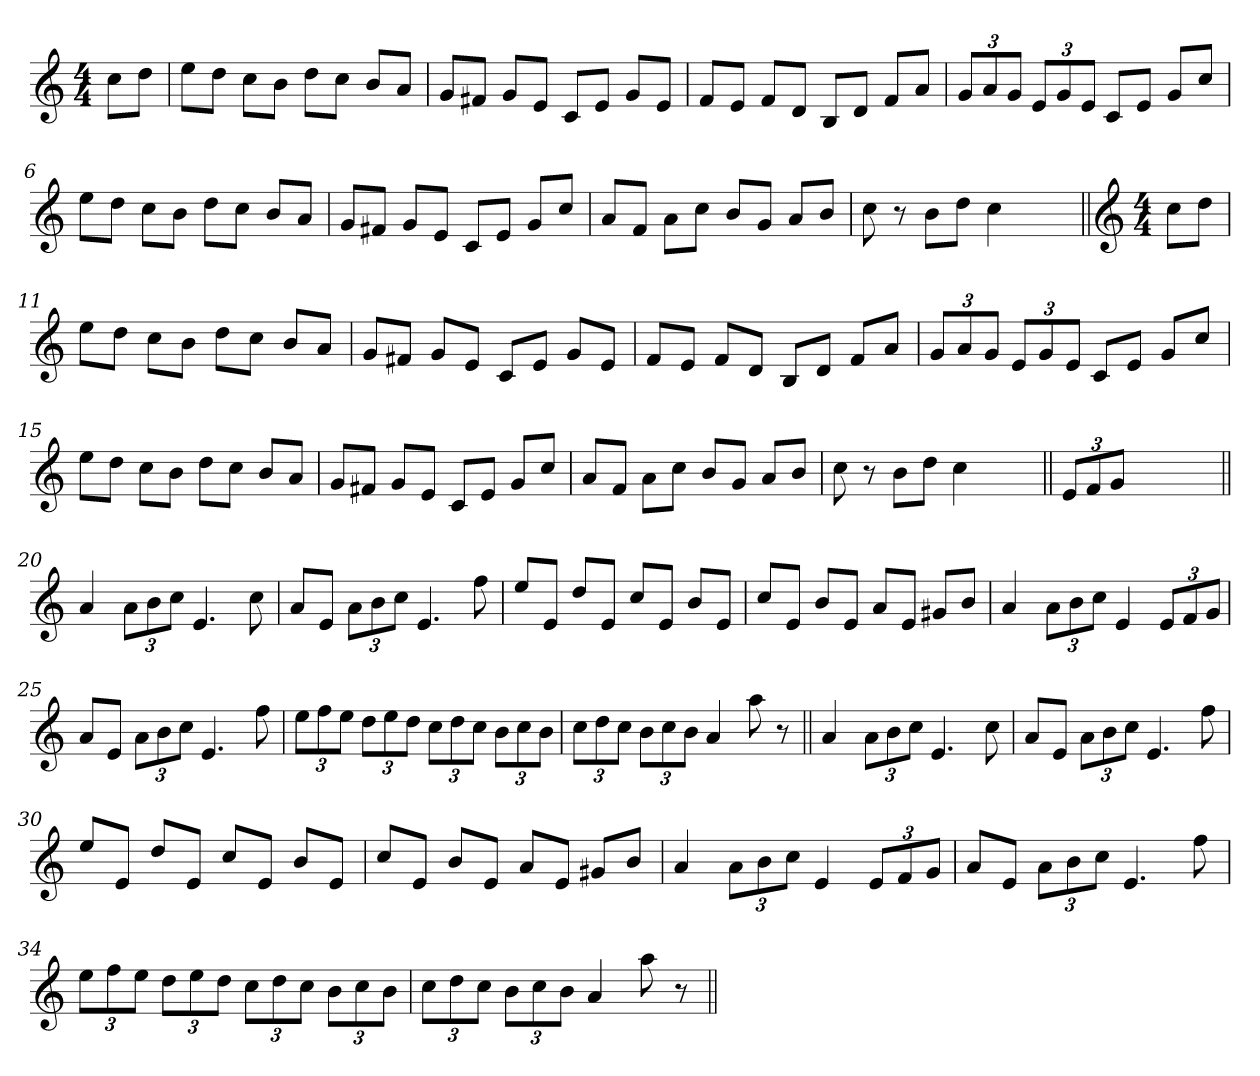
**kern
*part1
*staff1
*clefG2
*k[]
*M4/4
=1
8cc\L
8dd\J
=2
8ee\L
8dd\J
8cc\L
8b\J
8dd\L
8cc\J
8b/L
8a/J
=3
8g/L
8f#X/J
8g/L
8e/J
8c/L
8e/J
8g/L
8e/J
=4
8f/L
8e/J
8f/L
8d/J
8B/L
8d/J
8f/L
8a/J
=5
12g/L
12a/
12g/J
12e/L
12g/
12e/J
8c/L
8e/J
8g/L
8cc/J
!!LO:LB:g=z
=6
8ee\L
8dd\J
8cc\L
8b\J
8dd\L
8cc\J
8b/L
8a/J
=7
8g/L
8f#X/J
8g/L
8e/J
8c/L
8e/J
8g/L
8cc/J
=8
8a/L
8f/J
8a\L
8cc\J
8b/L
8g/J
8a/L
8b/J
=9
8cc\
8r
8b\L
8dd\J
4cc\
4ryy
=10||
*clefG2
*M4/4
8cc\L
8dd\J
=11
8ee\L
8dd\J
8cc\L
8b\J
8dd\L
8cc\J
8b/L
8a/J
!!LO:LB:g=z
=12
8g/L
8f#X/J
8g/L
8e/J
8c/L
8e/J
8g/L
8e/J
=13
8f/L
8e/J
8f/L
8d/J
8B/L
8d/J
8f/L
8a/J
=14
12g/L
12a/
12g/J
12e/L
12g/
12e/J
8c/L
8e/J
8g/L
8cc/J
=15
8ee\L
8dd\J
8cc\L
8b\J
8dd\L
8cc\J
8b/L
8a/J
=16
8g/L
8f#X/J
8g/L
8e/J
8c/L
8e/J
8g/L
8cc/J
!!LO:LB:g=z
=17
8a/L
8f/J
8a\L
8cc\J
8b/L
8g/J
8a/L
8b/J
=18
8cc\
8r
8b\L
8dd\J
4cc\
4ryy
=19||
12e/L
12f/
12g/J
2.ryy
=20||
4a/
12a\L
12b\
12cc\J
4.e/
8cc\
=21
8a/L
8e/J
12a\L
12b\
12cc\J
4.e/
8ff\
=22
8ee/L
8e/J
8dd/L
8e/J
8cc/L
8e/J
8b/L
8e/J
!!LO:LB:g=z
=23
8cc/L
8e/J
8b/L
8e/J
8a/L
8e/J
8g#X/L
8b/J
=24
4a/
12a\L
12b\
12cc\J
4e/
12e/L
12f/
12g/J
=25
8a/L
8e/J
12a\L
12b\
12cc\J
4.e/
8ff\
=26
12ee\L
12ff\
12ee\J
12dd\L
12ee\
12dd\J
12cc\L
12dd\
12cc\J
12b\L
12cc\
12b\J
=27
12cc\L
12dd\
12cc\J
12b\L
12cc\
12b\J
4a/
8aa\
8r
!!LO:LB:g=z
=28||
4a/
12a\L
12b\
12cc\J
4.e/
8cc\
=29
8a/L
8e/J
12a\L
12b\
12cc\J
4.e/
8ff\
=30
8ee/L
8e/J
8dd/L
8e/J
8cc/L
8e/J
8b/L
8e/J
=31
8cc/L
8e/J
8b/L
8e/J
8a/L
8e/J
8g#X/L
8b/J
=32
4a/
12a\L
12b\
12cc\J
4e/
12e/L
12f/
12g/J
!!LO:LB:g=z
=33
8a/L
8e/J
12a\L
12b\
12cc\J
4.e/
8ff\
=34
12ee\L
12ff\
12ee\J
12dd\L
12ee\
12dd\J
12cc\L
12dd\
12cc\J
12b\L
12cc\
12b\J
=35
12cc\L
12dd\
12cc\J
12b\L
12cc\
12b\J
4a/
8aa\
8r
=||
*-
